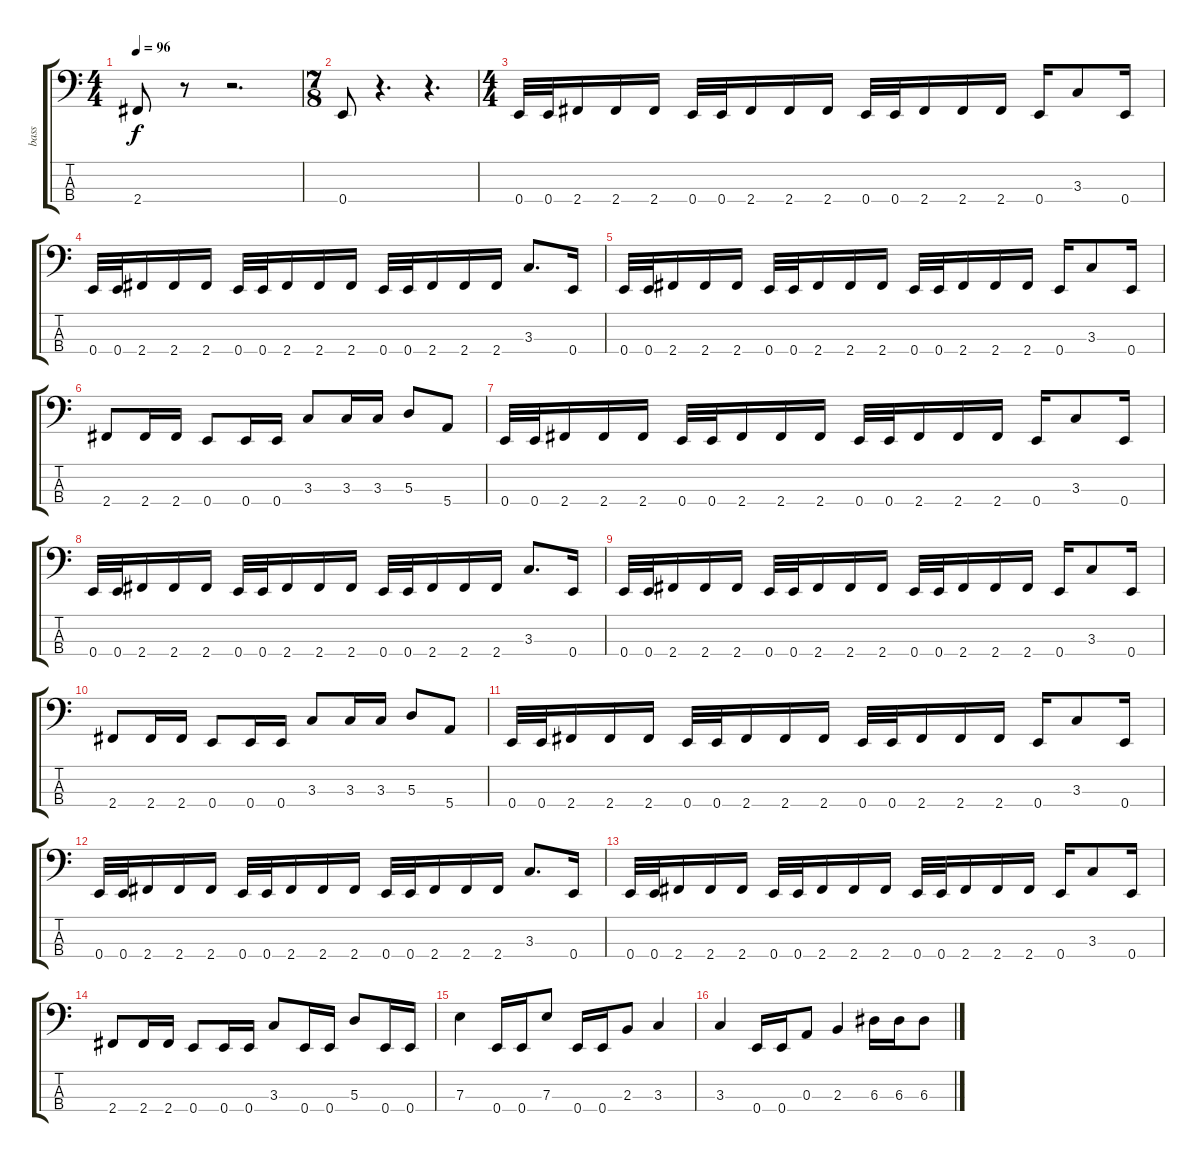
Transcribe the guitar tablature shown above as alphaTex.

\track ("bass" "bass") {instrument slapbass2}
\staff {score tabs}
\tuning (G2 D2 A1 E1) {hide}
\ts (4 4)
\tempo 96
\clef f4
\ks c
2.4.8{dy f} r.8 r.2{d} |
\ts (7 8)
0.4.8 r.4{d} r.4{d} |
\ts (4 4)
0.4.32 0.4.32 2.4.16 2.4.16 2.4.16 0.4.32 0.4.32 2.4.16 2.4.16 2.4.16 0.4.32 0.4.32 2.4.16 2.4.16 2.4.16 0.4.16 3.3.8 0.4.16 |
0.4.32 0.4.32 2.4.16 2.4.16 2.4.16 0.4.32 0.4.32 2.4.16 2.4.16 2.4.16 0.4.32 0.4.32 2.4.16 2.4.16 2.4.16 3.3.8{d} 0.4.16 |
0.4.32 0.4.32 2.4.16 2.4.16 2.4.16 0.4.32 0.4.32 2.4.16 2.4.16 2.4.16 0.4.32 0.4.32 2.4.16 2.4.16 2.4.16 0.4.16 3.3.8 0.4.16 |
2.4.8 2.4.16 2.4.16 0.4.8 0.4.16 0.4.16 3.3.8 3.3.16 3.3.16 5.3.8 5.4.8 |
0.4.32 0.4.32 2.4.16 2.4.16 2.4.16 0.4.32 0.4.32 2.4.16 2.4.16 2.4.16 0.4.32 0.4.32 2.4.16 2.4.16 2.4.16 0.4.16 3.3.8 0.4.16 |
0.4.32 0.4.32 2.4.16 2.4.16 2.4.16 0.4.32 0.4.32 2.4.16 2.4.16 2.4.16 0.4.32 0.4.32 2.4.16 2.4.16 2.4.16 3.3.8{d} 0.4.16 |
0.4.32 0.4.32 2.4.16 2.4.16 2.4.16 0.4.32 0.4.32 2.4.16 2.4.16 2.4.16 0.4.32 0.4.32 2.4.16 2.4.16 2.4.16 0.4.16 3.3.8 0.4.16 |
2.4.8 2.4.16 2.4.16 0.4.8 0.4.16 0.4.16 3.3.8 3.3.16 3.3.16 5.3.8 5.4.8 |
0.4.32 0.4.32 2.4.16 2.4.16 2.4.16 0.4.32 0.4.32 2.4.16 2.4.16 2.4.16 0.4.32 0.4.32 2.4.16 2.4.16 2.4.16 0.4.16 3.3.8 0.4.16 |
0.4.32 0.4.32 2.4.16 2.4.16 2.4.16 0.4.32 0.4.32 2.4.16 2.4.16 2.4.16 0.4.32 0.4.32 2.4.16 2.4.16 2.4.16 3.3.8{d} 0.4.16 |
0.4.32 0.4.32 2.4.16 2.4.16 2.4.16 0.4.32 0.4.32 2.4.16 2.4.16 2.4.16 0.4.32 0.4.32 2.4.16 2.4.16 2.4.16 0.4.16 3.3.8 0.4.16 |
2.4.8 2.4.16 2.4.16 0.4.8 0.4.16 0.4.16 3.3.8 0.4.16 0.4.16 5.3.8 0.4.16 0.4.16 |
7.3.4 0.4.16 0.4.16 7.3.8 0.4.16 0.4.16 2.3.8 3.3.4 |
3.3.4 0.4.16 0.4.16 0.3.8 2.3.4 6.3.16 6.3.16 6.3.8
